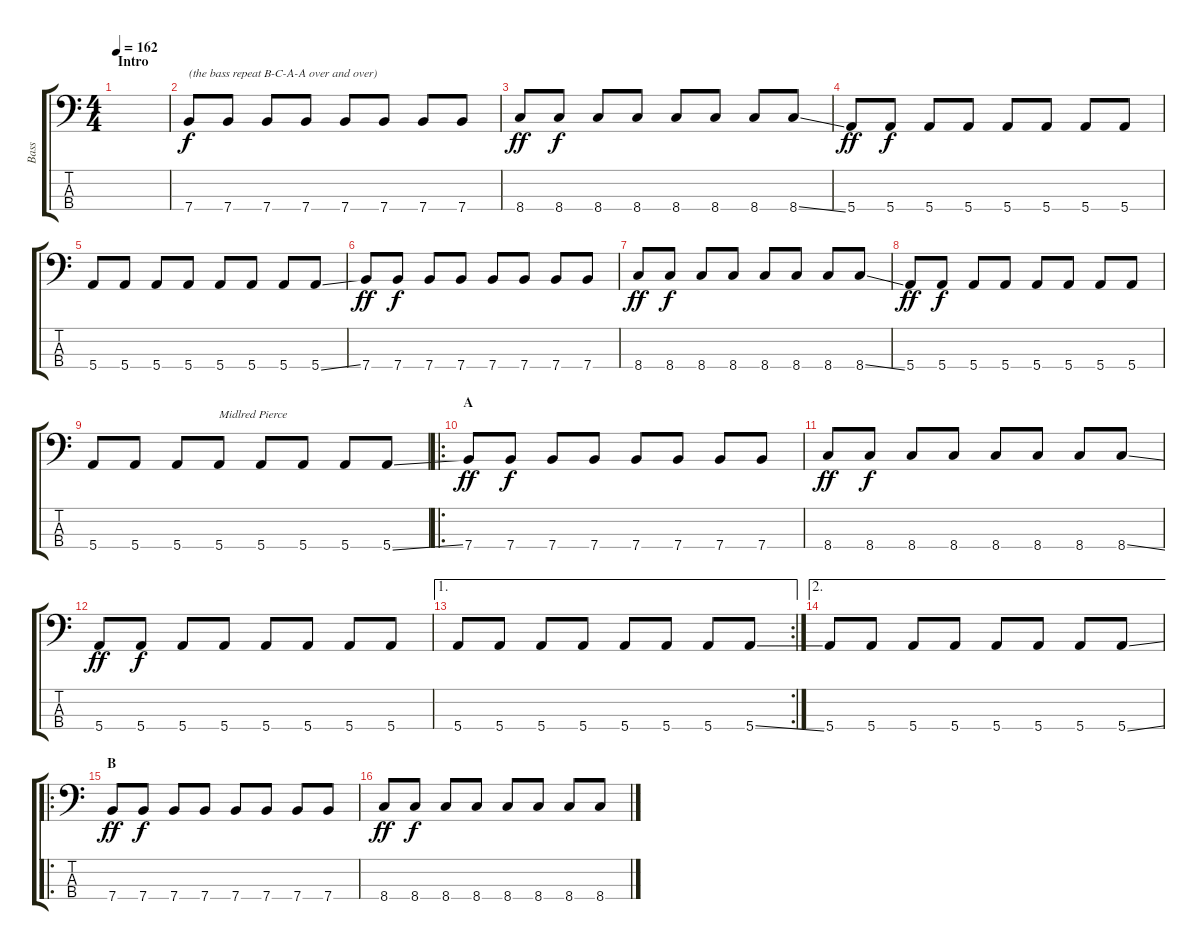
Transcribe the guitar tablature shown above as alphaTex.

\track ("Bass" "Bass") {instrument electricbasspick}
\staff {score tabs}
\tuning (G2 D2 A1 E1) {hide}
\ts (4 4)
\section ("" "Intro")
\tempo 162
\clef f4
\ks c
|
7.4.8{txt "(the bass repeat B-C-A-A over and over)"} 7.4.8{dy f} 7.4.8 7.4.8 7.4.8 7.4.8 7.4.8 7.4.8 |
8.4.8{dy ff} 8.4.8{dy f} 8.4.8 8.4.8 8.4.8 8.4.8 8.4.8 8.4{ss}.8 |
5.4.8{dy ff} 5.4.8{dy f} 5.4.8 5.4.8 5.4.8 5.4.8 5.4.8 5.4.8 |
5.4.8 5.4.8 5.4.8 5.4.8 5.4.8 5.4.8 5.4.8 5.4{ss}.8 |
7.4.8{dy ff} 7.4.8{dy f} 7.4.8 7.4.8 7.4.8 7.4.8 7.4.8 7.4.8 |
8.4.8{dy ff} 8.4.8{dy f} 8.4.8 8.4.8 8.4.8 8.4.8 8.4.8 8.4{ss}.8 |
5.4.8{dy ff} 5.4.8{dy f} 5.4.8 5.4.8 5.4.8 5.4.8 5.4.8 5.4.8 |
5.4.8 5.4.8 5.4.8 5.4.8{txt "Midlred Pierce"} 5.4.8 5.4.8 5.4.8 5.4{ss}.8 |
\ro
\section ("" "A")
7.4.8{dy ff} 7.4.8{dy f} 7.4.8 7.4.8 7.4.8 7.4.8 7.4.8 7.4.8 |
8.4.8{dy ff} 8.4.8{dy f} 8.4.8 8.4.8 8.4.8 8.4.8 8.4.8 8.4{ss}.8 |
5.4.8{dy ff} 5.4.8{dy f} 5.4.8 5.4.8 5.4.8 5.4.8 5.4.8 5.4.8 |
\ae 1
\rc 2
5.4.8 5.4.8 5.4.8 5.4.8 5.4.8 5.4.8 5.4.8 5.4{ss}.8 |
\ae 2
5.4.8 5.4.8 5.4.8 5.4.8 5.4.8 5.4.8 5.4.8 5.4{ss}.8 |
\ro
\section ("" "B")
7.4.8{dy ff} 7.4.8{dy f} 7.4.8 7.4.8 7.4.8 7.4.8 7.4.8 7.4.8 |
8.4.8{dy ff} 8.4.8{dy f} 8.4.8 8.4.8 8.4.8 8.4.8 8.4.8 8.4{ss}.8
